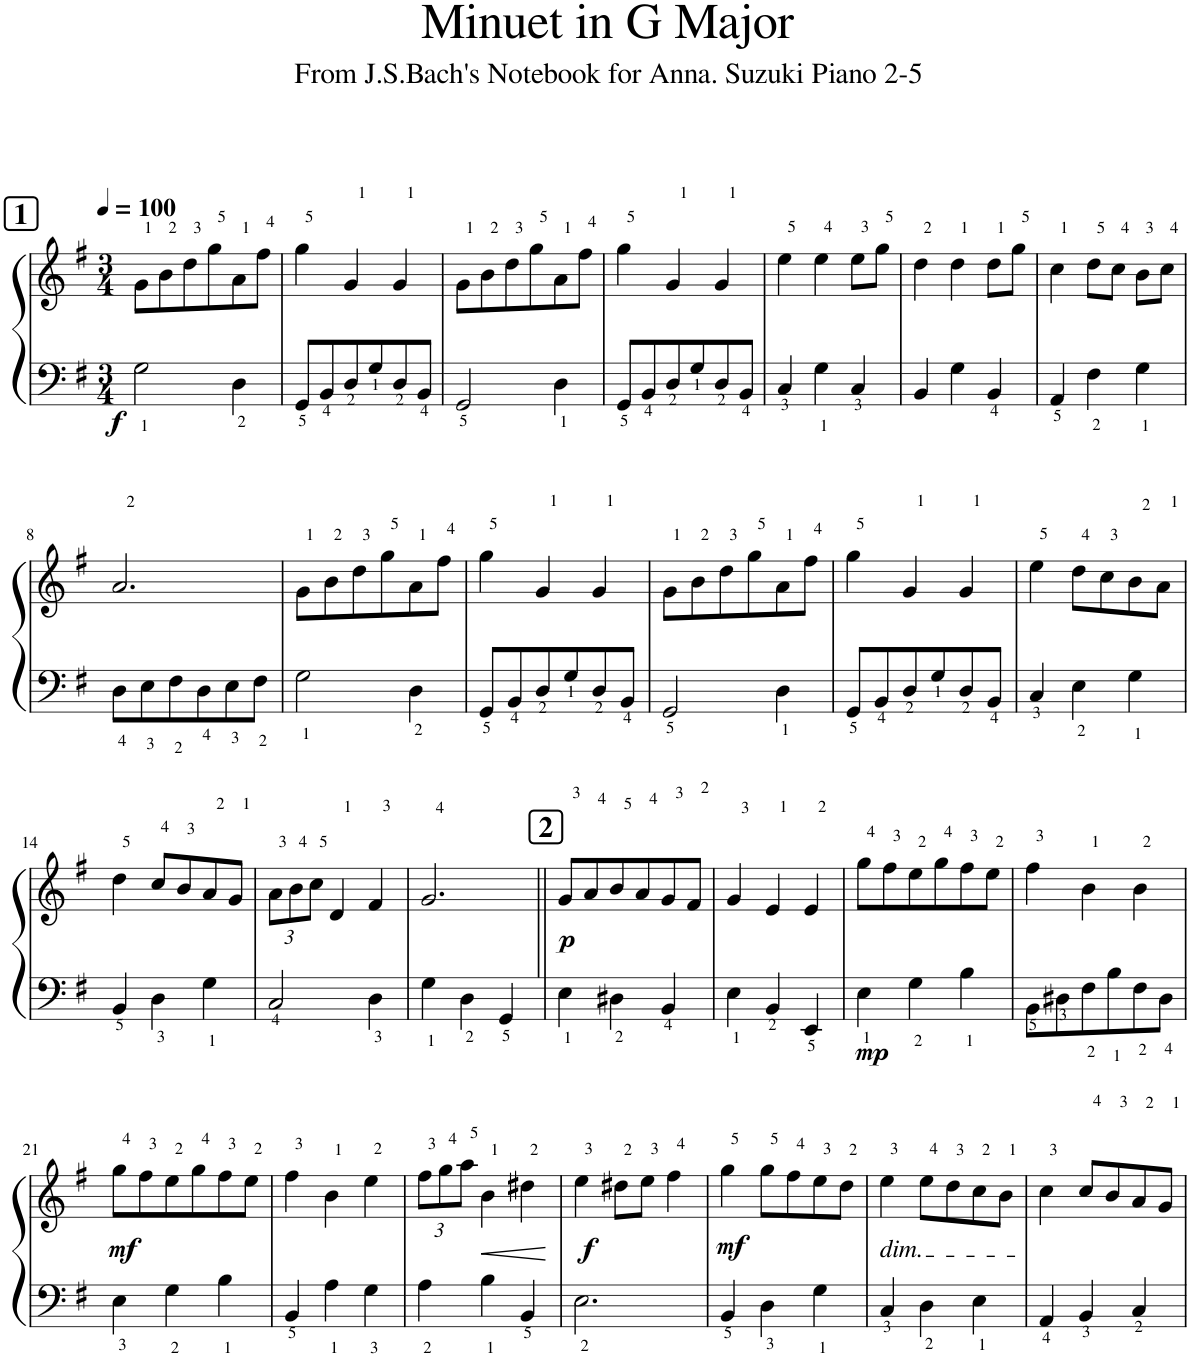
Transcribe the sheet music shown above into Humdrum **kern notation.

**kern	**kern	**dynam
*part1	*part1	*part1
*staff2	*staff1	*staff1/2
*I"Piano	*	*
*I'Pno.	*	*
*clefF4	*clefG2	*
*k[f#]	*k[f#]	*
*M3/4	*M3/4	*
*MM100	*MM100	*
!!LO:REH:place=s1:a:B:cj:fs=14:t=1
=1	=1	=1
!	!	!LO:DY:b=2
2G<\	8g\L	f
.	8b\	.
.	8dd\	.
.	8gg\	.
4D<\	8a\	.
.	8ff#\J	.
=2	=2	=2
8GG/L	4gg\	.
8BB/	.	.
8D/	4g/	.
8G/	.	.
8D/	4g/	.
8BB/J	.	.
=3	=3	=3
2GG/	8g\L	.
.	8b\	.
.	8dd\	.
.	8gg\	.
4D<\	8a\	.
.	8ff#\J	.
=4	=4	=4
8GG/L	4gg\	.
8BB/	.	.
8D/	4g/	.
8G/	.	.
8D/	4g/	.
8BB/J	.	.
=5	=5	=5
4C/	4ee\	.
4G<\	4ee\	.
4C/	8ee\L	.
.	8gg\J	.
=6	=6	=6
4BB/	4dd\	.
4G\	4dd\	.
4BB/	8dd\L	.
.	8gg\J	.
=7	=7	=7
4AA/	4cc\	.
4F#<\	8dd\L	.
.	8cc\J	.
4G<\	8b\L	.
.	8cc\J	.
!!LO:LB:g=z
=8	=8	=8
8D<\L	2.a/	.
8E<\	.	.
8F#<\	.	.
8D<\	.	.
8E<\	.	.
8F#<\J	.	.
=9	=9	=9
2G<\	8g\L	.
.	8b\	.
.	8dd\	.
.	8gg\	.
4D<\	8a\	.
.	8ff#\J	.
=10	=10	=10
8GG/L	4gg\	.
8BB/	.	.
8D/	4g/	.
8G/	.	.
8D/	4g/	.
8BB/J	.	.
=11	=11	=11
2GG/	8g\L	.
.	8b\	.
.	8dd\	.
.	8gg\	.
4D<\	8a\	.
.	8ff#\J	.
=12	=12	=12
8GG/L	4gg\	.
8BB/	.	.
8D/	4g/	.
8G/	.	.
8D/	4g/	.
8BB/J	.	.
=13	=13	=13
4C/	4ee\	.
4E<\	8dd\L	.
.	8cc\	.
4G<\	8b\	.
.	8a\J	.
!!LO:LB:g=z
=14	=14	=14
4BB/	4dd\	.
4D<\	8cc/L	.
.	8b/	.
4G<\	8a/	.
.	8g/J	.
=15	=15	=15
*	*Xbrackettup	*
2C/	12a\L	.
.	12b\	.
.	12cc\J	.
.	4d/	.
4D<\	4f#/	.
=16	=16	=16
4G<\	2.g/	.
4D<\	.	.
4GG/	.	.
!!LO:REH:place=s1:a:B:cj:fs=14:t=2
=17||	=17||	=17||
!	!	!LO:DY:b
4E<\	8g/L	p
.	8a/	.
4D#X<\	8b/	.
.	8a/	.
4BB/	8g/	.
.	8f#/J	.
=18	=18	=18
4E<\	4g/	.
4BB/	4e/	.
4EE/	4e/	.
=19	=19	=19
!	!	!LO:DY:b=2
4E<\	8gg\L	mp
.	8ff#\	.
4G<\	8ee\	.
.	8gg\	.
4B<\	8ff#\	.
.	8ee\J	.
=20	=20	=20
8BB\L	4ff#\	.
8D#X\	.	.
8F#<\	4b\	.
8B<\	.	.
8F#<\	4b\	.
8D#<\J	.	.
!!LO:LB:g=z
=21	=21	=21
!	!	!LO:DY:b
4E<\	8gg\L	mf
.	8ff#\	.
4G<\	8ee\	.
.	8gg\	.
4B<\	8ff#\	.
.	8ee\J	.
=22	=22	=22
4BB/	4ff#\	.
4A<\	4b\	.
4G<\	4ee\	.
=23	=23	=23
4A<\	12ff#\L	.
.	12gg\	.
.	12aa\J	.
!	!	!LO:HP:b
4B<\	4b\	<
4BB/	4dd#X\	[
=24	=24	=24
!	!	!LO:DY:b
2.E<\	4ee\	f
.	8dd#X\L	.
.	8ee\J	.
.	4ff#\	.
=25	=25	=25
!	!	!LO:DY:b
4BB/	4gg\	mf
4D<\	8gg\L	.
.	8ff#\	.
4G<\	8ee\	.
.	8dd\J	.
=26	=26	=26
!	!LO:TX:b:i:t=dim.	!
4C/	4ee\	.
4D<\	8ee\L	.
.	8dd\	.
4E<\	8cc\	.
.	8b\J	.
=27	=27	=27
4AA/	4cc\	.
4BB/	8cc/L	.
.	8b/	.
4C/	8a/	.
.	8g/J	.
=	=	=
*-	*-	*-
